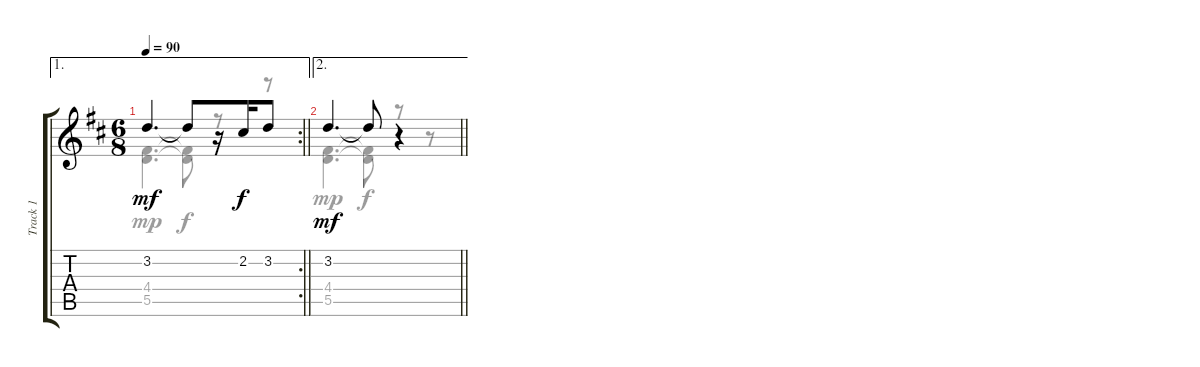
\track ("Track 1" "Track 1") {instrument acousticguitarsteel}
\staff {score tabs}
\tuning (E4 B3 G3 D3 A2 E2) {hide}
\voice
\ae 1
\rc 2
\ts (6 8)
\tempo 90
\clef g2
\barLineRight lightlight
\ks d
3.2.4{d dy mf} 3.2{t}.8 r.16 2.2.16{dy f beam Up} 3.2.8{beam Up} |
\ae 2
\barLineRight lightlight
3.2.4{d dy mf} 3.2{t}.8 r.4
\voice
\clef g2
\ottava regular
\simile none
\barLineRight lightlight
\ks d
(4.4 5.5).4{d dy mp} (4.4{t} 5.5{t}).8{dy f} r.8 r.8 |
\barLineRight lightlight
(4.4 5.5).4{d dy mp} (4.4{t} 5.5{t}).8{dy f} r.8 r.8
